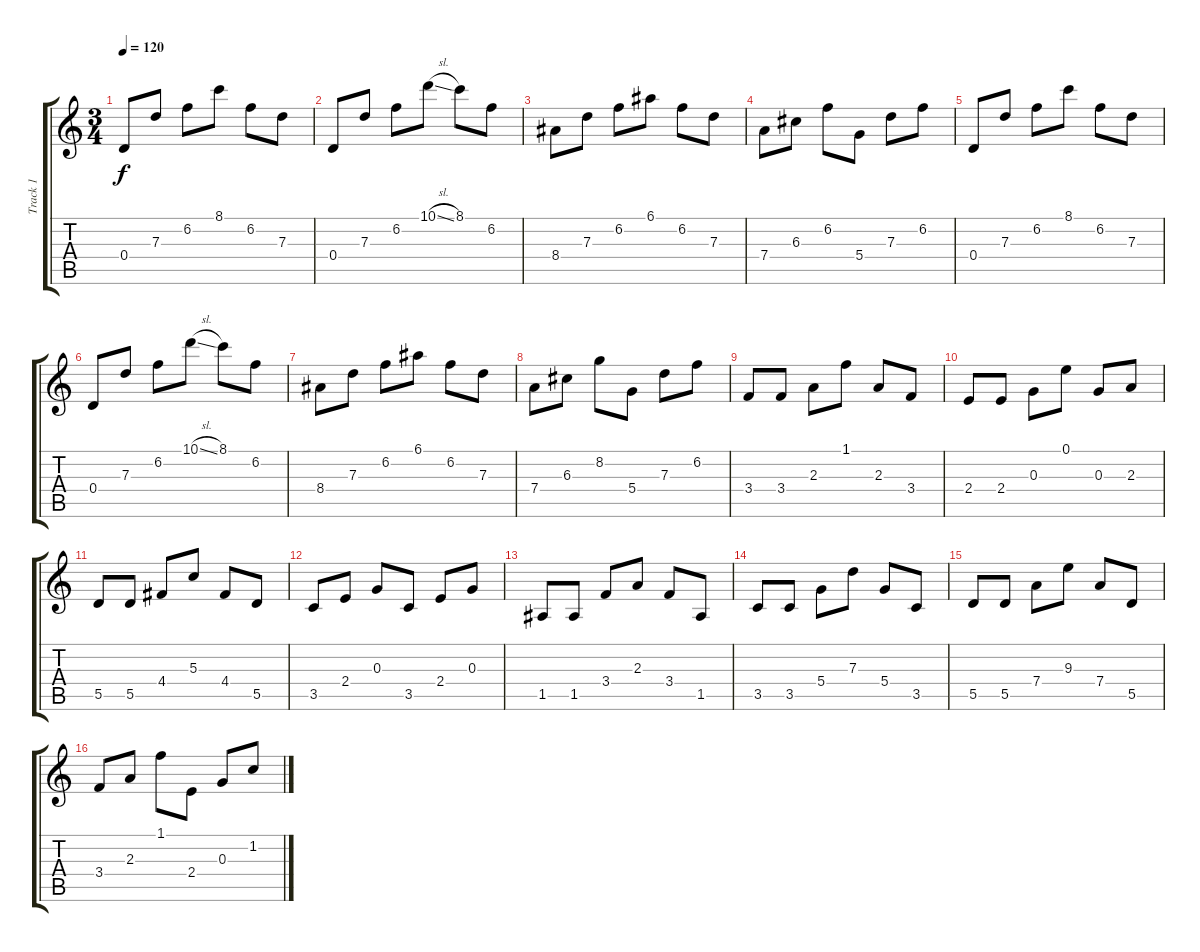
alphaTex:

\track ("Track 1" "Track 1") {instrument acousticguitarsteel}
\staff {score tabs}
\tuning (E4 B3 G3 D3 A2 E2) {hide}
\ts (3 4)
\tempo 120
\clef g2
\ks c
0.4.8{dy f} 7.3.8 6.2.8 8.1.8 6.2.8 7.3.8 |
0.4.8 7.3.8 6.2.8 10.1{sl}.8 8.1.8 6.2.8 |
8.4.8 7.3.8 6.2.8 6.1.8 6.2.8 7.3.8 |
7.4.8 6.3.8 6.2.8 5.4.8 7.3.8 6.2.8 |
0.4.8 7.3.8 6.2.8 8.1.8 6.2.8 7.3.8 |
0.4.8 7.3.8 6.2.8 10.1{sl}.8 8.1.8 6.2.8 |
8.4.8 7.3.8 6.2.8 6.1.8 6.2.8 7.3.8 |
7.4.8 6.3.8 8.2.8 5.4.8 7.3.8 6.2.8 |
3.4.8 3.4.8 2.3.8 1.1.8 2.3.8 3.4.8 |
2.4.8 2.4.8 0.3.8 0.1.8 0.3.8 2.3.8 |
5.5.8 5.5.8 4.4.8 5.3.8 4.4.8 5.5.8 |
3.5.8 2.4.8 0.3.8 3.5.8 2.4.8 0.3.8 |
1.5.8 1.5.8 3.4.8 2.3.8 3.4.8 1.5.8 |
3.5.8 3.5.8 5.4.8 7.3.8 5.4.8 3.5.8 |
5.5.8 5.5.8 7.4.8 9.3.8 7.4.8 5.5.8 |
3.4.8 2.3.8 1.1.8 2.4.8 0.3.8 1.2.8
